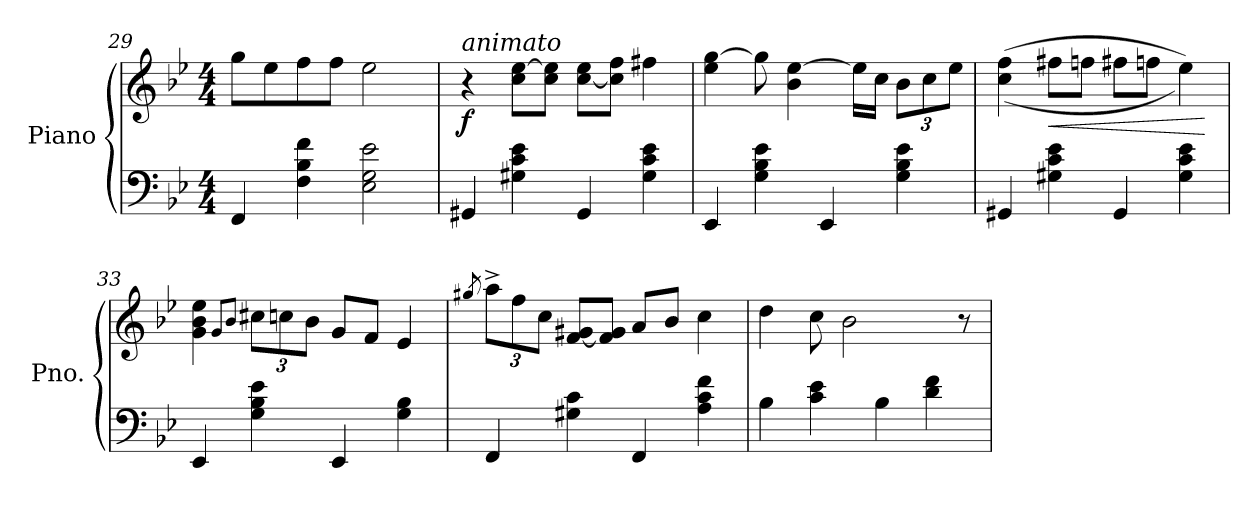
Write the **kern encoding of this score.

**kern	**kern	**dynam
*part1	*part1	*part1
*staff2	*staff1	*staff1/2
*I"Piano	*	*
*I'Pno.	*	*
*clefF4	*clefG2	*
*k[b-e-]	*k[b-e-]	*
*M4/4	*M4/4	*
=29	=29	=29
4FF/	8gg\L	.
.	8ee-\	.
4F\ 4B-\ 4f\	8ff\	.
.	8ff\J	.
2E-\ 2G\ 2e-\	2ee-\	.
=30	=30	=30
!	!LO:TX:a:i:t=animato	!
!	!	!LO:DY:b
4GG#X/	4r	f
4G#X\ 4c\ 4e-\	8cc\ [8ee-\L	.
.	8cc\ 8ee-\]J	.
4GG#/	[8cc\ 8ee-\L	.
.	8cc\] 8ff\J	.
4G#\ 4c\ 4e-\	4ff#X\	.
!!LO:LB:g=z
=31	=31	=31
4EE-/	4ee-\ [4gg\	.
4G\ 4B-\ 4e-\	8gg\]	.
.	4b-\ [4ee-\	.
4EE-/	.	.
.	16ee-\LL]	.
.	16cc\JJ	.
*	*Xbrackettup	*
4G\ 4B-\ 4e-\	12b-\L	.
.	12cc\	.
.	12ee-\J	.
=32	=32	=32
4GG#X/	((4cc\ 4ff\	.
!	!	!LO:HP:b
4G#X\ 4c\ 4e-\	8ff#X\L	<
.	8ffn\J	.
4GG#/	8ff#X\L	.
.	8ffn\J	.
4G#\ 4c\ 4e-\	4ee-\))	.
.	.	[
=33	=33	=33
4EE-/	4g\ 4b-\ 4ee-\	.
.	8qg/L	.
.	8qb-/J	.
4G\ 4B-\ 4e-\	12cc#X\L	.
.	12ccn\	.
.	12b-\J	.
4EE-/	8g/L	.
.	8f/J	.
4G\ 4B-\	4e-/	.
=34	=34	=34
.	8qgg#X/	.
4FF/	12aa^\L	.
.	12ff\	.
.	12cc\J	.
4G#X\ 4c\	[8f/ 8g#X/L	.
.	8f/] 8g#/J	.
4FF/	8a/L	.
.	8b-/J	.
4A\ 4c\ 4f\	4cc\	.
=35	=35	=35
4B-\	4dd\	.
4c\ 4e-\	8cc\	.
.	2b-\	.
4B-\	.	.
4d\ 4f\	.	.
.	8r	.
=	=	=
*-	*-	*-
